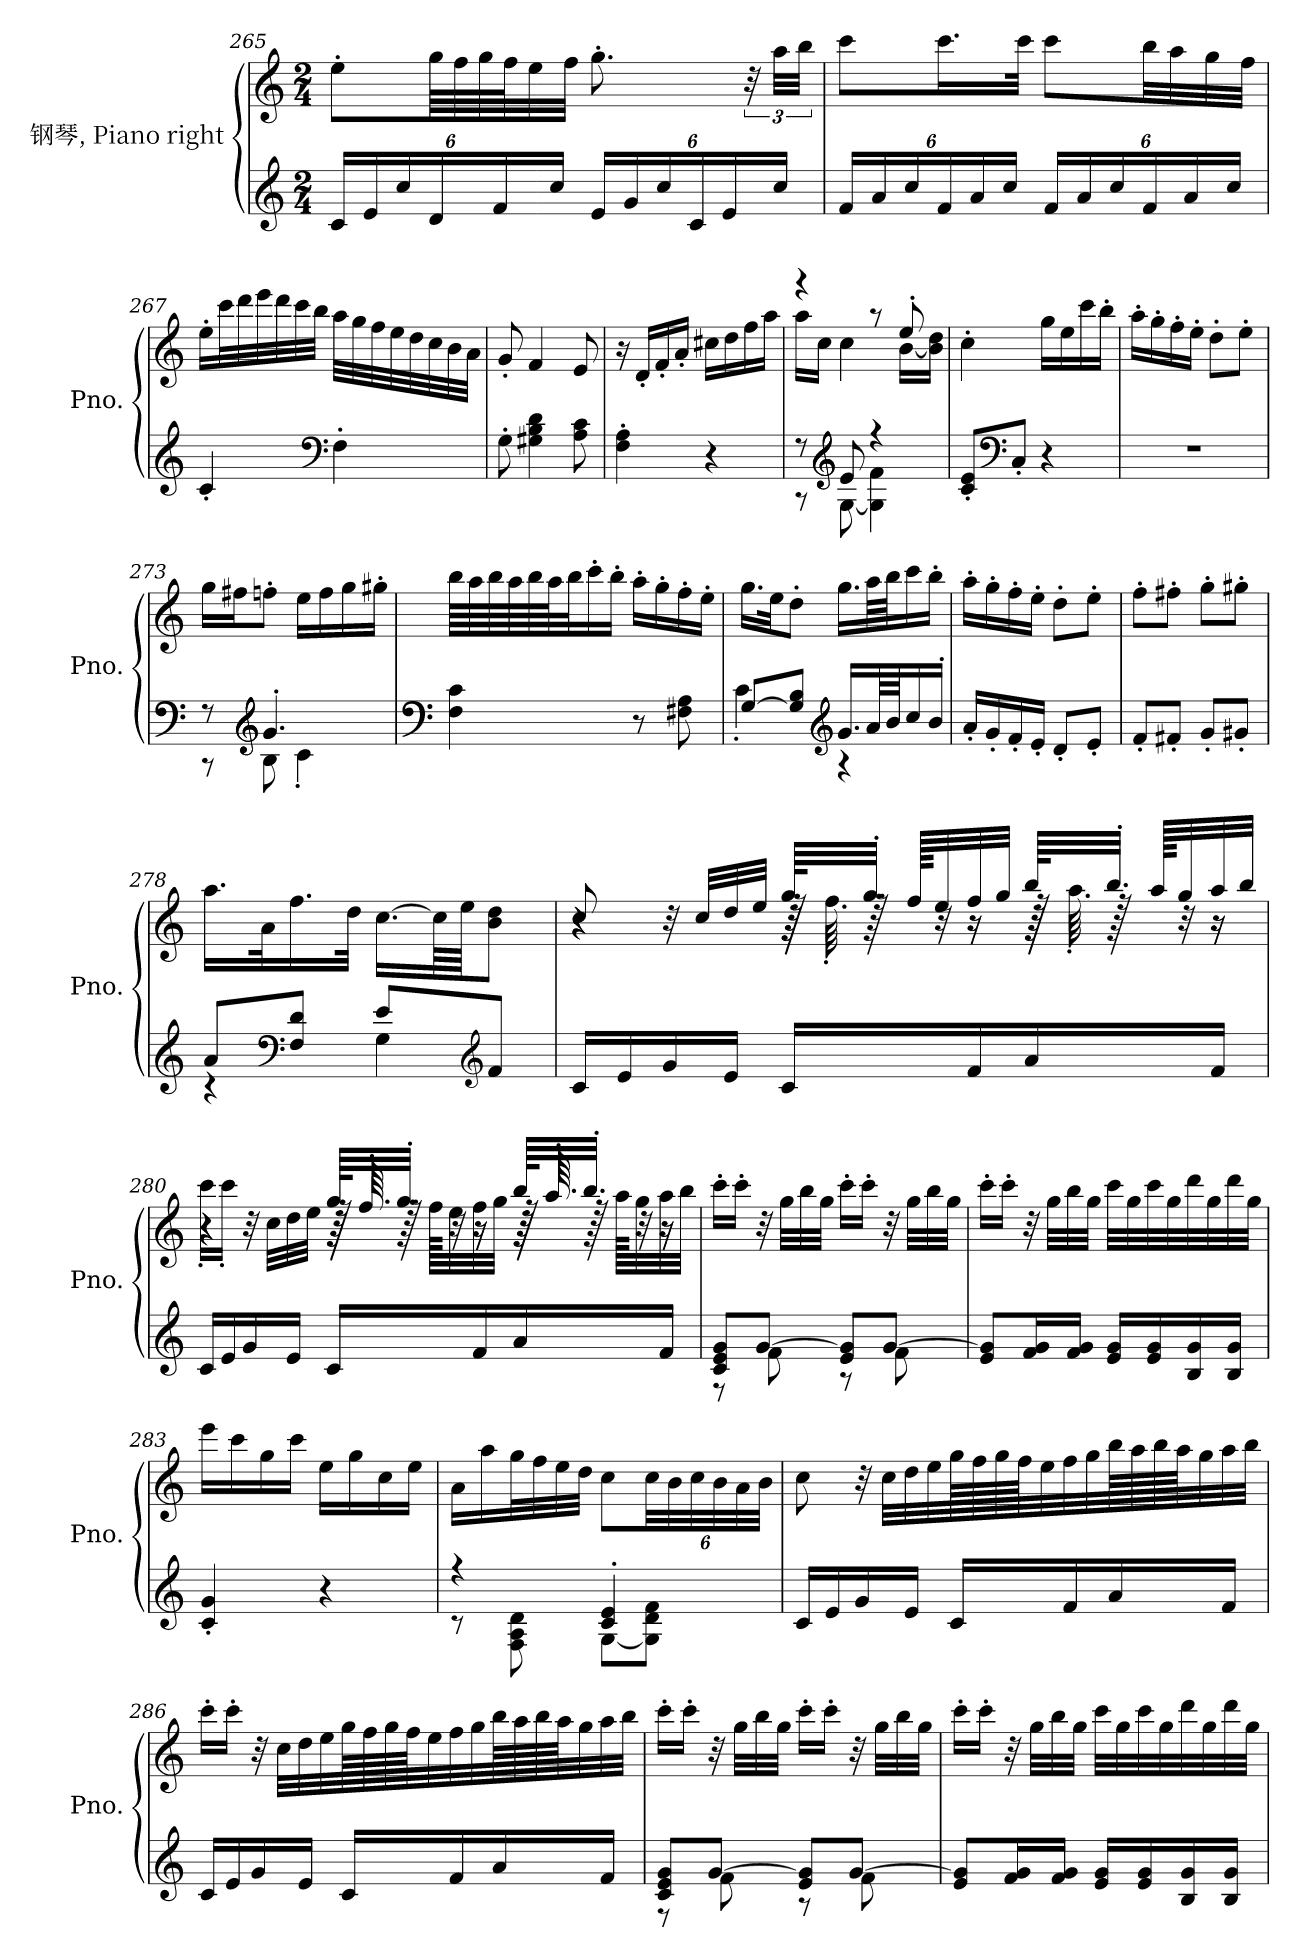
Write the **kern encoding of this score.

**kern	**kern
*part1	*part1
*staff2	*staff1
*I"钢琴, Piano right	*
*I'Pno.	*
*clefG2	*clefG2
*k[]	*k[]
*M2/4	*M2/4
*MM68	*MM68
*Xbrackettup	*
=265	=265
24c/LL	8ee'\L
24e/	.
24cc/	.
24d/	64gg\LLL
.	64ff\
.	64gg\
24f/	.
.	64ff\J
.	32ee\
24cc/JJ	.
.	32ff\JJJ
*	*MM69
24e/LL	8.gg'\
24g/	.
24cc/	.
24c/	.
24e/	.
.	48r
*	*MM63
24cc/JJ	48aa\LLL
.	48bb\JJJ
=266	=266
*	*MM67
24f/LL	8ccc\L
24a/	.
24cc/	.
24f/	16.ccc\L
24a/	.
24cc/JJ	.
.	32ccc\JJk
24f/LL	8ccc\L
24a/	.
24cc/	.
24f/	32bb\LL
.	32aa\
24a/	.
.	32gg\
24cc/JJ	.
.	32ff\JJJ
!!LO:LB:g=z
=267	=267
*	*MM64
4c'/	16ee'\LL
*	*MM69
.	32ccc\L
.	32ddd\
.	32eee\
.	32ddd\
.	32ccc\
.	32bb\JJJ
*clefF4	*
4F'\	32aa\LLL
.	32gg\
.	32ff\
.	32ee\
.	32dd\
.	32cc\
.	32b\
.	32a\JJJ
=268	=268
*	*MM61
8G'\	8g'/
*	*MM65
4G#X\ 4B\ 4d\	4f/
8A\ 8c\	8e/
=269	=269
4F\' 4A\'	16r
*	*MM69
.	16d'/LL
.	16f'/
.	16a'/JJ
4r	16cc#X\LL
.	16dd\
.	16ff\
.	16aa\JJ
=270	=270
*	*MM64
*^	*^
8r	8r	4r	16aa\LL
.	.	.	16cc\JJ
*clefG2	*	*	*
8e/	[8G\	.	4cc\
*	*	*MM68	*
4r	4G\] 4f\	8r	.
*	*	*MM67	*
.	.	8ee'/	[16b\LL
.	.	.	16b\] 16dd\JJ
*v	*v	*	*
*	*v	*v
!!LO:LB:g=z
=271	=271
*	*MM64
8c/' 8e/'L	4cc'\
*clefF4	*
8C'/J	.
*	*MM69
4r	16gg\LL
.	16ee\
.	16ccc\
*	*MM68
.	16bb'\JJ
=272	=272
2r	16aa'\LL
.	16gg'\
.	16ff'\
.	16ee'\JJ
.	8dd'\L
.	8ee'\J
=273	=273
*	*MM67
*^	*
8r	8r	16gg\LL
.	.	16ff#X\J
*clefG2	*	*
4.g'/	8B\	8ffn'\J
*	*	*MM69
.	4c'\	16ee\LL
.	.	16ff\
.	.	16gg\
.	.	16gg#X'\JJ
*v	*v	*
=274	=274
*clefF4	*
*	*MM68
4F\ 4c\	64bb\LLLL
.	64aa\
.	64bb\
.	64aa\
.	64bb\
.	64aa\J
*	*MM69
.	32bb\J
.	16ccc'\
.	16bb'\JJ
8r	16aa'\LL
.	16gg'\
8F#X\ 8A\	16ff'\
*	*MM64
.	16ee'\JJ
!!LO:LB:g=z
=275	=275
*	*MM67
*^	*
[8G/L	4c'\	16.gg\LL
.	.	32ee\JK
8G/] 8B/J	.	8dd'\J
*clefG2	*	*
*	*	*MM69
16.g/LL	4r	16.gg\LL
64a/LL	.	64aa\LL
64b/JJ	.	64bb\JJ
16cc/	.	16ccc\
16b'/JJ	.	16bb'\JJ
*v	*v	*
=276	=276
16a'/LL	16aa'\LL
16g'/	16gg'\
16f'/	16ff'\
16e'/JJ	16ee'\JJ
*	*MM68
8d'/L	8dd'\L
8e'/J	8ee'\J
=277	=277
8f'/L	8ff'\L
8f#X'/J	8ff#X'\J
8g'/L	8gg'\L
8g#X'/J	8gg#X'\J
=278	=278
*^	*
8a/L	4r	16.aa\LL
*	*	*MM69
.	.	32a\K
*clefF4	*	*
8F/ 8d/J	.	16.ff\
.	.	32dd\JJk
8e/L	4G\	[16.cc\LL
.	.	64cc\LL]
.	.	64ee\JJJ
*clefG2	*	*
*	*	*MM69
8f/J	.	8b\ 8dd\J
*v	*v	*
!!LO:PB:g=z
=279	=279
*	*MM67
*	*^
*	*	*^
16c/LL	4r	4r	8cc/
16e/	.	.	.
*	*MM69	*	*
16g/	.	.	32r
.	.	.	32cc/LLL
*	*MM71	*	*
16e/JJ	.	.	32dd/
.	.	.	32ee/JJJ
*	*MM56	*	*
16c/LL	64gg/KLLL	128r	64r
.	.	64.ff'\	.
.	32.gg'/JJJ	.	128r
.	.	.	128ff/KKLLL
*	*MM69	*	*
.	.	32r	32ee/
*	*MM71	*	*
16f/	16r	16r	32ff/
.	.	.	32gg/JJJ
*	*MM59	*	*
16a/	64bb/KLLL	128r	64r
.	.	64.aa'\	.
.	32.bb'/JJJ	.	128r
.	.	.	128aa/KKLLL
*	*MM69	*	*
.	.	32r	32gg/
*	*MM71	*	*
16f/JJ	16r	16r	32aa/
.	.	.	32bb/JJJ
!!LO:LB:g=z	!!	!!
=280	=280	=280	=280
*	*MM67	*	*
16c/LL	4r	16ccc'\LL	4r
16e/	.	16ccc'\JJ	.
*	*MM69	*	*
16g/	.	32r	.
.	.	32cc\LLL	.
*	*MM71	*	*
16e/JJ	.	32dd\	.
.	.	32ee\JJJ	.
*	*MM56	*	*
16c/LL	64gg/KLLL	64r	128r
.	.	.	64.ff'/
.	32.gg'/JJJ	128r	.
.	.	128ff\KKLLL	.
*	*MM69	*	*
.	.	32ee\	32r
*	*MM71	*	*
16f/	16r	32ff\	16r
.	.	32gg\JJJ	.
*	*MM57	*	*
16a/	64bb/KLLL	64r	128r
.	.	.	64.aa'/
.	32.bb'/JJJ	128r	.
.	.	128aa\KKLLL	.
*	*MM69	*	*
.	.	32gg\	32r
*	*MM71	*	*
16f/JJ	16r	32aa\	16r
.	.	32bb\JJJ	.
*	*v	*v	*v
=281	=281
*	*MM67
*^	*
8c/ 8e/ 8g/L	8r	16ccc'\LL
.	.	16ccc'\JJ
*	*	*MM69
[8g/J	8f\	32r
.	.	32gg\LLL
.	.	32bb\
.	.	32gg\JJJ
*	*	*MM68
8e/ 8g/]L	8r	16ccc'\LL
.	.	16ccc'\JJ
*	*	*MM69
[8g/J	8f\	32r
.	.	32gg\LLL
.	.	32bb\
.	.	32gg\JJJ
*v	*v	*
!!LO:LB:g=z
=282	=282
*	*MM68
8e/ 8g/]L	16ccc'\LL
*	*MM71
.	16ccc'\JJ
*	*MM69
16f/ 16g/L	32r
.	32gg\LLL
*	*MM71
16f/ 16g/JJ	32bb\
.	32gg\JJJ
*	*MM69
16e/ 16g/LL	32ccc\LLL
.	32gg\
16e/ 16g/	32ccc\
.	32gg\
16B/ 16g/	32ddd\
.	32gg\
*	*MM67
16B/ 16g/JJ	32ddd\
.	32gg\JJJ
=283	=283
*	*MM66
4c/' 4g/'	16eee\LL
.	16ccc\
.	16gg\
.	16ccc\JJ
4r	16ee\LL
.	16gg\
.	16cc\
.	16ee\JJ
=284	=284
*	*MM68
*^	*
4r	8r	16a\LL
.	.	16aa\
.	8F\ 8A\ 8d\	32gg\L
.	.	32ff\
.	.	32ee\
.	.	32dd\JJJ
*	*	*MM66
4c/' 4e/'	[8G\L	8cc\L
*	*	*Xbrackettup
.	8G\] 8d\ 8f\J	48cc\LL
.	.	48b\
.	.	48cc\
.	.	48b\
.	.	48a\
.	.	48b\JJJ
*v	*v	*
!!LO:LB:g=z
=285	=285
*	*MM67
16c/LL	8cc\
16e/	.
*	*MM69
16g/	32r
.	32cc\LLL
16e/JJ	32dd\
.	32ee\
*	*MM56
16c/LL	128gg\LL
.	128ff\
.	128gg\
.	128ff\JJ
*	*MM69
.	32ee\
*	*MM71
16f/	32ff\
.	32gg\
*	*MM56
16a/	128bb\LL
.	128aa\
.	128bb\
.	128aa\JJ
*	*MM69
.	32gg\
*	*MM71
16f/JJ	32aa\
.	32bb\JJJ
=286	=286
*	*MM67
16c/LL	16ccc'\LL
16e/	16ccc'\JJ
*	*MM69
16g/	32r
.	32cc\LLL
*	*MM71
16e/JJ	32dd\
.	32ee\
*	*MM57
16c/LL	128gg\LL
.	128ff\
.	128gg\
.	128ff\JJ
*	*MM69
.	32ee\
*	*MM71
16f/	32ff\
.	32gg\
*	*MM58
16a/	128bb\LL
.	128aa\
.	128bb\
.	128aa\JJ
*	*MM69
.	32gg\
16f/JJ	32aa\
.	32bb\JJJ
!!LO:LB:g=z
=287	=287
*	*MM67
*^	*
8c/ 8e/ 8g/L	8r	16ccc'\LL
.	.	16ccc'\JJ
*	*	*MM69
[8g/J	8f\	32r
.	.	32gg\LLL
.	.	32bb\
.	.	32gg\JJJ
*	*	*MM68
8e/ 8g/]L	8r	16ccc'\LL
.	.	16ccc'\JJ
*	*	*MM69
[8g/J	8f\	32r
.	.	32gg\LLL
.	.	32bb\
.	.	32gg\JJJ
*v	*v	*
=288	=288
*	*MM68
8e/ 8g/]L	16ccc'\LL
.	16ccc'\JJ
*	*MM69
16f/ 16g/L	32r
.	32gg\LLL
16f/ 16g/JJ	32bb\
.	32gg\JJJ
16e/ 16g/LL	32ccc\LLL
.	32gg\
16e/ 16g/	32ccc\
.	32gg\
16B/ 16g/	32ddd\
.	32gg\
*	*MM67
16B/ 16g/JJ	32ddd\
.	32gg\JJJ
=	=
*-	*-
